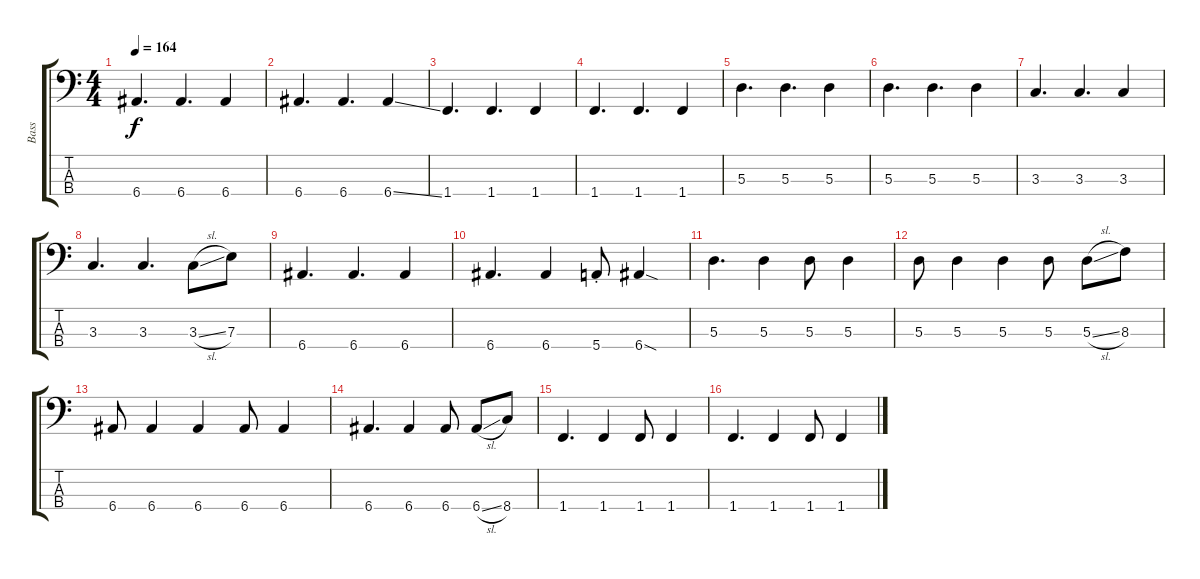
\track ("Bass" "Bass") {instrument electricbassfinger}
\staff {score tabs}
\tuning (G2 D2 A1 E1) {hide}
\ts (4 4)
\tempo 164
\clef f4
\ks c
6.4.4{d dy f} 6.4.4{d} 6.4.4 |
6.4.4{d} 6.4.4{d} 6.4{ss}.4 |
1.4.4{d} 1.4.4{d} 1.4.4 |
1.4.4{d} 1.4.4{d} 1.4.4 |
5.3.4{d} 5.3.4{d} 5.3.4 |
5.3.4{d} 5.3.4{d} 5.3.4 |
3.3.4{d} 3.3.4{d} 3.3.4 |
3.3.4{d} 3.3.4{d} 3.3{sl}.8 7.3.8 |
6.4.4{d} 6.4.4{d} 6.4.4 |
6.4.4{d} 6.4.4 5.4{st}.8 6.4{sod}.4 |
5.3.4{d} 5.3.4 5.3.8 5.3.4 |
5.3.8 5.3.4 5.3.4 5.3.8 5.3{sl}.8 8.3.8 |
6.4.8 6.4.4 6.4.4 6.4.8 6.4.4 |
6.4.4{d} 6.4.4 6.4.8 6.4{sl}.8 8.4.8 |
1.4.4{d} 1.4.4 1.4.8 1.4.4 |
1.4.4{d} 1.4.4 1.4.8 1.4.4
